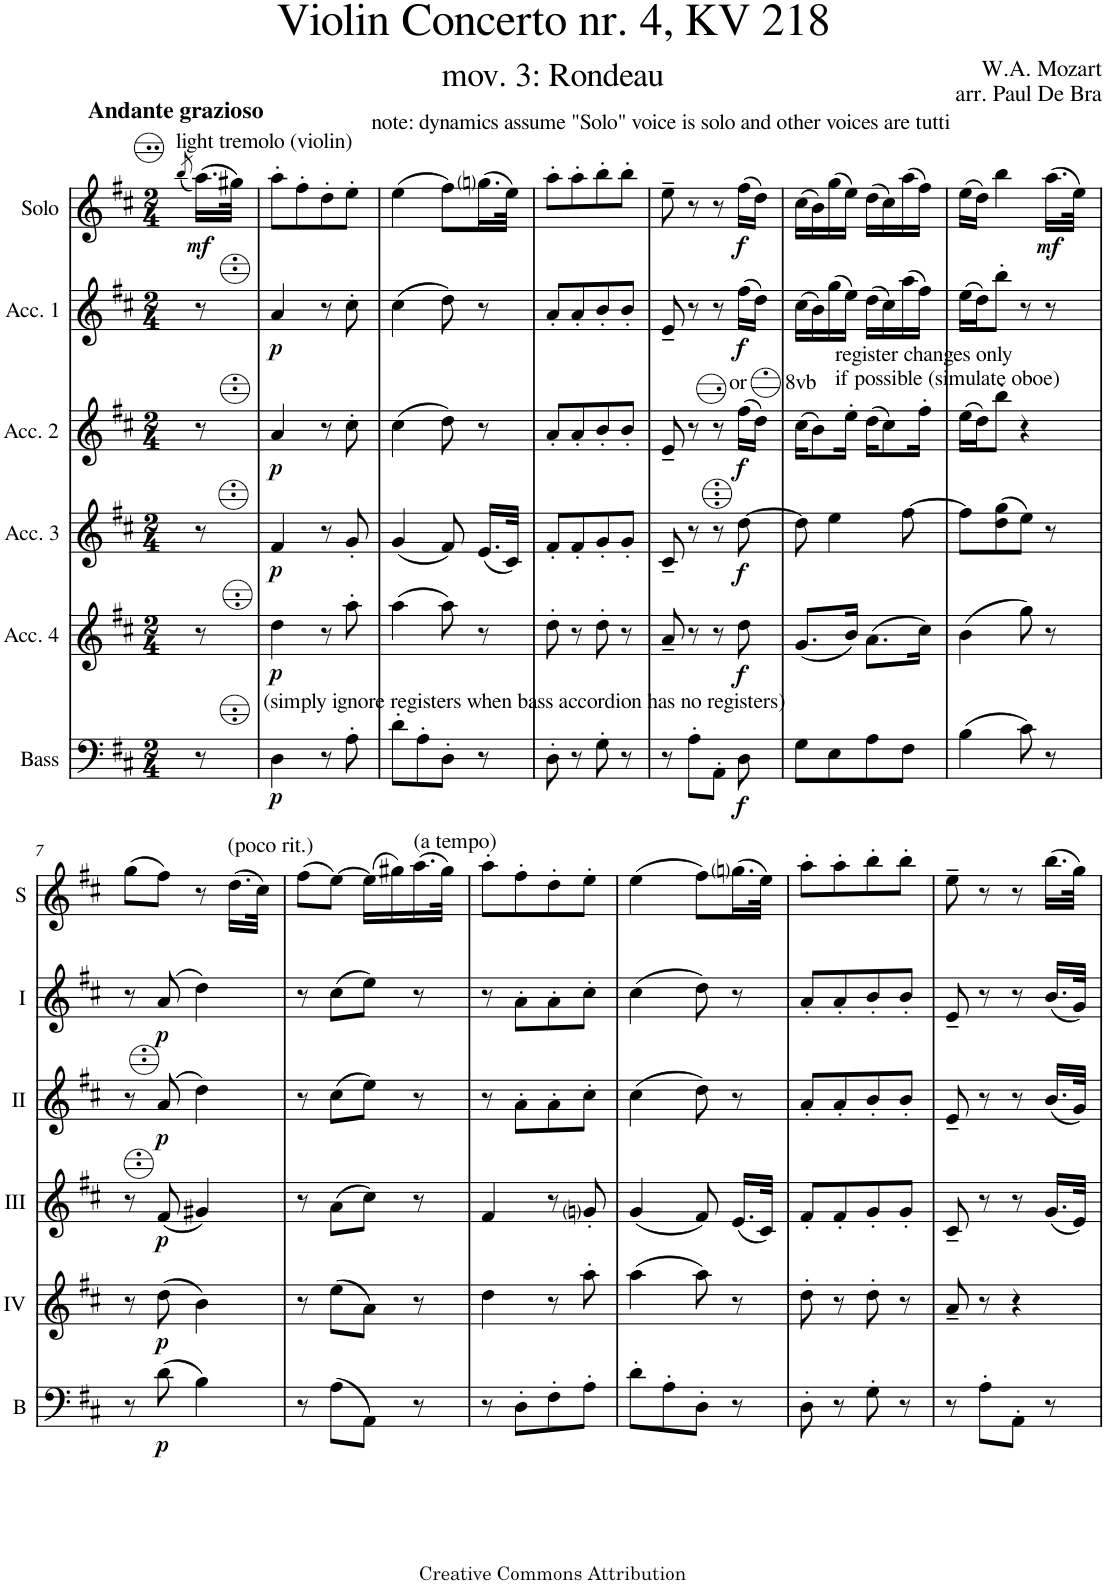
**kern	**dynam	**kern	**dynam	**kern	**dynam	**kern	**dynam	**kern	**dynam	**kern	**dynam
*part6	*part6	*part5	*part5	*part4	*part4	*part3	*part3	*part2	*part2	*part1	*part1
*staff6	*staff6	*staff5	*staff5	*staff4	*staff4	*staff3	*staff3	*staff2	*staff2	*staff1	*staff1
*I"Bass	*	*I"Acc. 4	*	*I"Acc. 3	*	*I"Acc. 2	*	*I"Acc. 1	*	*I"Solo	*
*I'B	*	*	*	*	*	*	*	*	*	*I'S	*
*clefF4	*	*clefG2	*	*clefG2	*	*clefG2	*	*clefG2	*	*clefG2	*
*Trd7c12	*	*Trd7c12	*	*	*	*	*	*	*	*	*
*k[f#c#]	*	*k[f#c#]	*	*k[f#c#]	*	*k[f#c#]	*	*k[f#c#]	*	*k[f#c#]	*
*M2/4	*	*M2/4	*	*M2/4	*	*M2/4	*	*M2/4	*	*M2/4	*
=	=	=	=	=	=	=	=	=	=	=	=
.	.	.	.	.	.	.	.	.	.	(8qbb/	.
!	!	!	!	!	!	!	!	!	!	!LO:TX:a:B:t=Andante grazioso	!
!	!	!	!	!	!	!	!	!	!	!LO:TX:a:t=light tremolo (violin)	!
!	!	!	!	!	!	!	!	!	!	!	!LO:DY:b
8r	.	8r	.	8r	.	8r	.	8r	.	(16.aa\LL)	mf
.	.	.	.	.	.	.	.	.	.	32gg#X\JJk)	.
=1	=1	=1	=1	=1	=1	=1	=1	=1	=1	=1	=1
!	!	!	!	!	!	!	!	!	!	!LO:TX:a:t=note&colon; dynamics assume "Solo" voice is solo and other voices are tutti	!
!LO:TX:a:t=(simply ignore registers when bass accordion has no registers)	!	!	!	!	!	!	!	!	!	!	!
!	!LO:DY:b	!	!LO:DY:b	!	!LO:DY:b	!	!LO:DY:b	!	!LO:DY:b	!	!
4D\	p	4dd\	p	4f#/	p	4a/	p	4a/	p	8aa'\L	.
.	.	.	.	.	.	.	.	.	.	8ff#'\	.
8r	.	8r	.	8r	.	8r	.	8r	.	8dd'\	.
8A'\	.	8aa'\	.	8g'/	.	8cc#'\	.	8cc#'\	.	8ee'\J	.
=2	=2	=2	=2	=2	=2	=2	=2	=2	=2	=2	=2
8d'\L	.	(4aa\	.	(4g/	.	(4cc#\	.	(4cc#\	.	(4ee\	.
8A'\	.	.	.	.	.	.	.	.	.	.	.
8D'\J	.	8aa\)	.	8f#/)	.	8dd\)	.	8dd\)	.	8ff#\L)	.
8r	.	8r	.	(16.e/LL	.	8r	.	8r	.	(16.ggni\L	.
.	.	.	.	32c#/JJk)	.	.	.	.	.	32ee\JJk)	.
=3	=3	=3	=3	=3	=3	=3	=3	=3	=3	=3	=3
8D'\	.	8dd'\	.	8f#'/L	.	8a'/L	.	8a'/L	.	8aa'\L	.
8r	.	8r	.	8f#'/	.	8a'/	.	8a'/	.	8aa'\	.
8G'\	.	8dd'\	.	8g'/	.	8b'/	.	8b'/	.	8bb'\	.
8r	.	8r	.	8g'/J	.	8b'/J	.	8b'/J	.	8bb'\J	.
=4	=4	=4	=4	=4	=4	=4	=4	=4	=4	=4	=4
8r	.	8a~/	.	8c#~/	.	8e~/	.	8e~/	.	8ee~\	.
8A'\L	.	8r	.	8r	.	8r	.	8r	.	8r	.
8AA'\J	.	8r	.	8r	.	8r	.	8r	.	8r	.
!	!	!	!	!	!	!LO:TX:a:t=or       8vb	!	!	!	!	!
!	!LO:DY:b	!	!LO:DY:b	!	!LO:DY:b	!	!LO:DY:b	!	!LO:DY:b	!	!LO:DY:b
8D\	f	8dd\	f	[8d\	f	(16ff#\LL	f	(16ff#\LL	f	(16ff#\LL	f
.	.	.	.	.	.	16dd\JJ)	.	16dd\JJ)	.	16dd\JJ)	.
=5	=5	=5	=5	=5	=5	=5	=5	=5	=5	=5	=5
!	!	!	!	!	!	!LO:TX:a:t=register changes only	!	!	!	!	!
!	!	!	!	!	!	!LO:TX:a:t=if possible (simulate oboe)	!	!	!	!	!
8G\L	.	(8.g/L	.	8d\]	.	(16cc#\KL	.	(16cc#\LL	.	(16cc#\LL	.
.	.	.	.	.	.	8b\)	.	16b\)	.	16b\)	.
8E\	.	.	.	4e\	.	.	.	(16gg\	.	(16gg\	.
.	.	16b/Jk)	.	.	.	16ee'\Jk	.	16ee\JJ)	.	16ee\JJ)	.
8A\	.	(8.a\L	.	.	.	(16dd\KL	.	(16dd\LL	.	(16dd\LL	.
.	.	.	.	.	.	8cc#\)	.	16cc#\)	.	16cc#\)	.
8F#\J	.	.	.	[8f#\	.	.	.	(16aa\	.	(16aa\	.
.	.	16cc#\Jk)	.	.	.	16ff#'\Jk	.	16ff#\JJ)	.	16ff#\JJ)	.
=6	=6	=6	=6	=6	=6	=6	=6	=6	=6	=6	=6
(4B\	.	(4b\	.	8f#\L]	.	(16ee\LL	.	(16ee\LL	.	(16ee\LL	.
.	.	.	.	.	.	16dd\J)	.	16dd\J)	.	16dd\JJ)	.
.	.	.	.	(8d\ 8g\	.	8bb'\J	.	8bb'\J	.	4bb\	.
8c#\)	.	8gg\)	.	8ee\J)	.	4r	.	8r	.	.	.
!	!	!	!	!	!	!	!	!	!	!	!LO:DY:b
8r	.	8r	.	8r	.	.	.	8r	.	(16.aa\LL	mf
.	.	.	.	.	.	.	.	.	.	32ee\JJk)	.
!!LO:LB:g=z
=7	=7	=7	=7	=7	=7	=7	=7	=7	=7	=7	=7
8r	.	8r	.	8r	.	8r	.	8r	.	(8gg\L	.
!	!LO:DY:b	!	!LO:DY:b	!	!LO:DY:b	!	!LO:DY:b	!	!LO:DY:b	!	!
(8d\	p	(8dd\	p	(8f#/	p	(8a/	p	(8a/	p	8ff#\J)	.
4B\)	.	4b\)	.	4g#X/)	.	4dd\)	.	4dd\)	.	8r	.
!	!	!	!	!	!	!	!	!	!	!LO:TX:a:t=(poco rit.)	!
.	.	.	.	.	.	.	.	.	.	(16.dd\LL	.
.	.	.	.	.	.	.	.	.	.	32cc#\JJk)	.
=8	=8	=8	=8	=8	=8	=8	=8	=8	=8	=8	=8
8r	.	8r	.	8r	.	8r	.	8r	.	(8ff#\L	.
(8A\L	.	(8ee\L	.	(8a\L	.	(8cc#\L	.	(8cc#\L	.	[8ee\J)	.
8AA\J)	.	8a\J)	.	8cc#\J)	.	8ee\J)	.	8ee\J)	.	(16ee\LL]	.
.	.	.	.	.	.	.	.	.	.	16gg#X\)	.
!	!	!	!	!	!	!	!	!	!	!LO:TX:a:t=(a tempo)	!
8r	.	8r	.	8r	.	8r	.	8r	.	(16.aa\	.
.	.	.	.	.	.	.	.	.	.	32gg#\JJk)	.
=9	=9	=9	=9	=9	=9	=9	=9	=9	=9	=9	=9
8r	.	4dd\	.	4f#/	.	8r	.	8r	.	8aa'\L	.
8D'\L	.	.	.	.	.	8a'\L	.	8a'\L	.	8ff#'\	.
8F#'\	.	8r	.	8r	.	8a'\	.	8a'\	.	8dd'\	.
8A'\J	.	8aa'\	.	8gni'/	.	8cc#'\J	.	8cc#'\J	.	8ee'\J	.
=10	=10	=10	=10	=10	=10	=10	=10	=10	=10	=10	=10
8d'\L	.	(4aa\	.	(4g/	.	(4cc#\	.	(4cc#\	.	(4ee\	.
8A'\	.	.	.	.	.	.	.	.	.	.	.
8D'\J	.	8aa\)	.	8f#/)	.	8dd\)	.	8dd\)	.	8ff#\L)	.
8r	.	8r	.	(16.e/LL	.	8r	.	8r	.	(16.ggni\L	.
.	.	.	.	32c#/JJk)	.	.	.	.	.	32ee\JJk)	.
=11	=11	=11	=11	=11	=11	=11	=11	=11	=11	=11	=11
8D'\	.	8dd'\	.	8f#'/L	.	8a'/L	.	8a'/L	.	8aa'\L	.
8r	.	8r	.	8f#'/	.	8a'/	.	8a'/	.	8aa'\	.
8G'\	.	8dd'\	.	8g'/	.	8b'/	.	8b'/	.	8bb'\	.
8r	.	8r	.	8g'/J	.	8b'/J	.	8b'/J	.	8bb'\J	.
=12	=12	=12	=12	=12	=12	=12	=12	=12	=12	=12	=12
8r	.	8a~/	.	8c#~/	.	8e~/	.	8e~/	.	8ee~\	.
8A'\L	.	8r	.	8r	.	8r	.	8r	.	8r	.
8AA'\J	.	4r	.	8r	.	8r	.	8r	.	8r	.
8r	.	.	.	(16.g/LL	.	(16.b/LL	.	(16.b/LL	.	(16.bb\LL	.
.	.	.	.	32e/JJk)	.	32g/JJk)	.	32g/JJk)	.	32gg\JJk)	.
=	=	=	=	=	=	=	=	=	=	=	=
*-	*-	*-	*-	*-	*-	*-	*-	*-	*-	*-	*-
